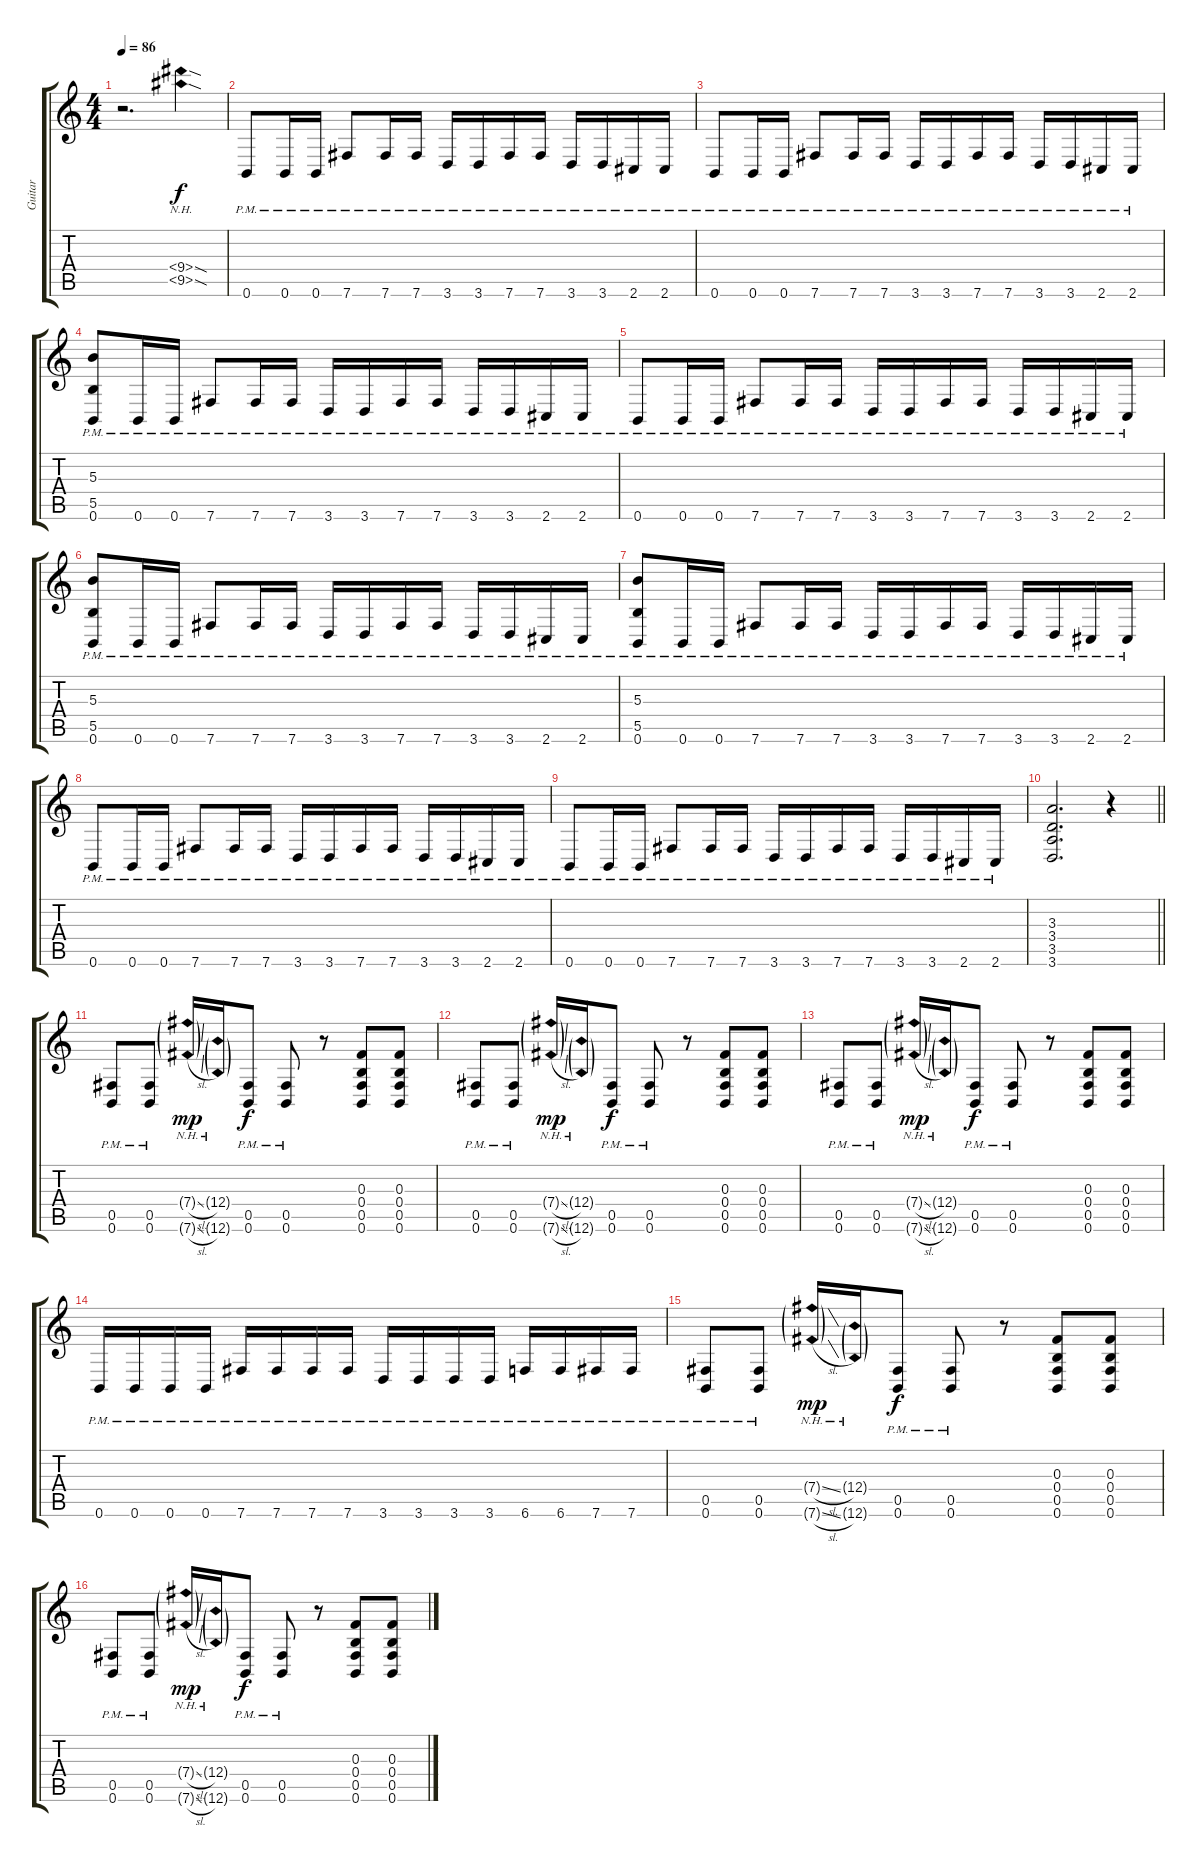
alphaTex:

\track ("Guitar" "Guitar") {instrument distortionguitar}
\staff {score tabs}
\tuning (Eb4 B3 Gb3 B2 Gb2 B1) {hide}
\ts (4 4)
\tempo 86
\clef g2
\ks c
r.2{d dy f instrument distortionguitar} (9.4{nh sod} 9.5{nh sod}).4 |
0.6{pm}.8 0.6{pm}.16 0.6{pm}.16 7.6{pm}.8 7.6{pm}.16 7.6{pm}.16 3.6{pm}.16 3.6{pm}.16 7.6{pm}.16 7.6{pm}.16 3.6{pm}.16 3.6{pm}.16 2.6{pm}.16 2.6{pm}.16 |
0.6{pm}.8 0.6{pm}.16 0.6{pm}.16 7.6{pm}.8 7.6{pm}.16 7.6{pm}.16 3.6{pm}.16 3.6{pm}.16 7.6{pm}.16 7.6{pm}.16 3.6{pm}.16 3.6{pm}.16 2.6{pm}.16 2.6{pm}.16 |
(5.3 5.5 0.6{pm}).8 0.6{pm}.16 0.6{pm}.16 7.6{pm}.8 7.6{pm}.16 7.6{pm}.16 3.6{pm}.16 3.6{pm}.16 7.6{pm}.16 7.6{pm}.16 3.6{pm}.16 3.6{pm}.16 2.6{pm}.16 2.6{pm}.16 |
0.6{pm}.8 0.6{pm}.16 0.6{pm}.16 7.6{pm}.8 7.6{pm}.16 7.6{pm}.16 3.6{pm}.16 3.6{pm}.16 7.6{pm}.16 7.6{pm}.16 3.6{pm}.16 3.6{pm}.16 2.6{pm}.16 2.6{pm}.16 |
(5.3 5.5 0.6{pm}).8 0.6{pm}.16 0.6{pm}.16 7.6{pm}.8 7.6{pm}.16 7.6{pm}.16 3.6{pm}.16 3.6{pm}.16 7.6{pm}.16 7.6{pm}.16 3.6{pm}.16 3.6{pm}.16 2.6{pm}.16 2.6{pm}.16 |
(5.3 5.5 0.6{pm}).8 0.6{pm}.16 0.6{pm}.16 7.6{pm}.8 7.6{pm}.16 7.6{pm}.16 3.6{pm}.16 3.6{pm}.16 7.6{pm}.16 7.6{pm}.16 3.6{pm}.16 3.6{pm}.16 2.6{pm}.16 2.6{pm}.16 |
0.6{pm}.8 0.6{pm}.16 0.6{pm}.16 7.6{pm}.8 7.6{pm}.16 7.6{pm}.16 3.6{pm}.16 3.6{pm}.16 7.6{pm}.16 7.6{pm}.16 3.6{pm}.16 3.6{pm}.16 2.6{pm}.16 2.6{pm}.16 |
0.6{pm}.8 0.6{pm}.16 0.6{pm}.16 7.6{pm}.8 7.6{pm}.16 7.6{pm}.16 3.6{pm}.16 3.6{pm}.16 7.6{pm}.16 7.6{pm}.16 3.6{pm}.16 3.6{pm}.16 2.6{pm}.16 2.6{pm}.16 |
\barLineRight lightlight
(3.3 3.4 3.5 3.6).2{d} r.4 |
(0.5{pm} 0.6{pm}).8 (0.5{pm} 0.6{pm}).8 (7.4{nh sl g} 7.6{nh sl g}).16{dy mp instrument guitarfretnoise} (6.4{nh g} 6.6{nh g}).16{instrument guitarfretnoise} (0.5{pm} 0.6{pm}).8{dy f instrument distortionguitar} (0.5{pm} 0.6{pm}).8 r.8 (0.3 0.4 0.5 0.6).8 (0.3 0.4 0.5 0.6).8 |
(0.5{pm} 0.6{pm}).8 (0.5{pm} 0.6{pm}).8 (7.4{nh sl g} 7.6{nh sl g}).16{dy mp instrument guitarfretnoise} (6.4{nh g} 6.6{nh g}).16{instrument guitarfretnoise} (0.5{pm} 0.6{pm}).8{dy f instrument distortionguitar} (0.5{pm} 0.6{pm}).8 r.8 (0.3 0.4 0.5 0.6).8 (0.3 0.4 0.5 0.6).8 |
(0.5{pm} 0.6{pm}).8 (0.5{pm} 0.6{pm}).8 (7.4{nh sl g} 7.6{nh sl g}).16{dy mp instrument guitarfretnoise} (6.4{nh g} 6.6{nh g}).16{instrument guitarfretnoise} (0.5{pm} 0.6{pm}).8{dy f instrument distortionguitar} (0.5{pm} 0.6{pm}).8 r.8 (0.3 0.4 0.5 0.6).8 (0.3 0.4 0.5 0.6).8 |
0.6{pm}.16 0.6{pm}.16 0.6{pm}.16 0.6{pm}.16 7.6{pm}.16 7.6{pm}.16 7.6{pm}.16 7.6{pm}.16 3.6{pm}.16 3.6{pm}.16 3.6{pm}.16 3.6{pm}.16 6.6{pm}.16 6.6{pm}.16 7.6{pm}.16 7.6{pm}.16 |
(0.5{pm} 0.6{pm}).8 (0.5{pm} 0.6{pm}).8 (7.4{nh sl g} 7.6{nh sl g}).16{dy mp instrument guitarfretnoise} (6.4{nh g} 6.6{nh g}).16{instrument guitarfretnoise} (0.5{pm} 0.6{pm}).8{dy f instrument distortionguitar} (0.5{pm} 0.6{pm}).8 r.8 (0.3 0.4 0.5 0.6).8 (0.3 0.4 0.5 0.6).8 |
(0.5{pm} 0.6{pm}).8 (0.5{pm} 0.6{pm}).8 (7.4{nh sl g} 7.6{nh sl g}).16{dy mp instrument guitarfretnoise} (6.4{nh g} 6.6{nh g}).16{instrument guitarfretnoise} (0.5{pm} 0.6{pm}).8{dy f instrument distortionguitar} (0.5{pm} 0.6{pm}).8 r.8 (0.3 0.4 0.5 0.6).8 (0.3 0.4 0.5 0.6).8
